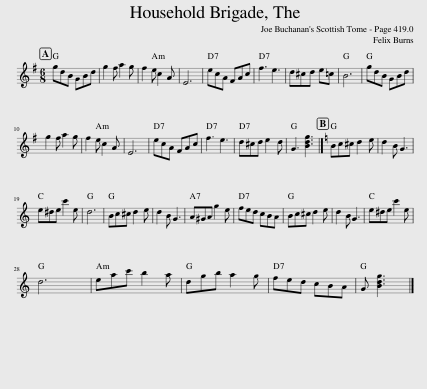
X:1
L:1/8
M:6/8
I:linebreak $
K:G
V:1 treble
V:1
 gdB GBd | g2 f a2 g | f2 e c2 A | E6 | ecA FAc | %5
 f3 e3 | d^cd e=c | B6 | gdB GBd |$ g2 f a2 g | %10
 f2 e c2 A | E6 | ecA FAc | f3 e3 | d^cd e2 d | %15
 G3 [Bdg]3 |][K:C] Bc^c d2 e | d2 B G3 |$ e^de c'2 e | d6 | %20
 Bc^c d2 e | d2 B G3 | A^GA g2 e | fed cBA | Bc^c d2 e | %25
 d2 B G3 | e^de c'2 e |$ d6 | eac' b2 a | dgb a2 g | %30
 fed cBA | G [Bdg]3 |] %32
